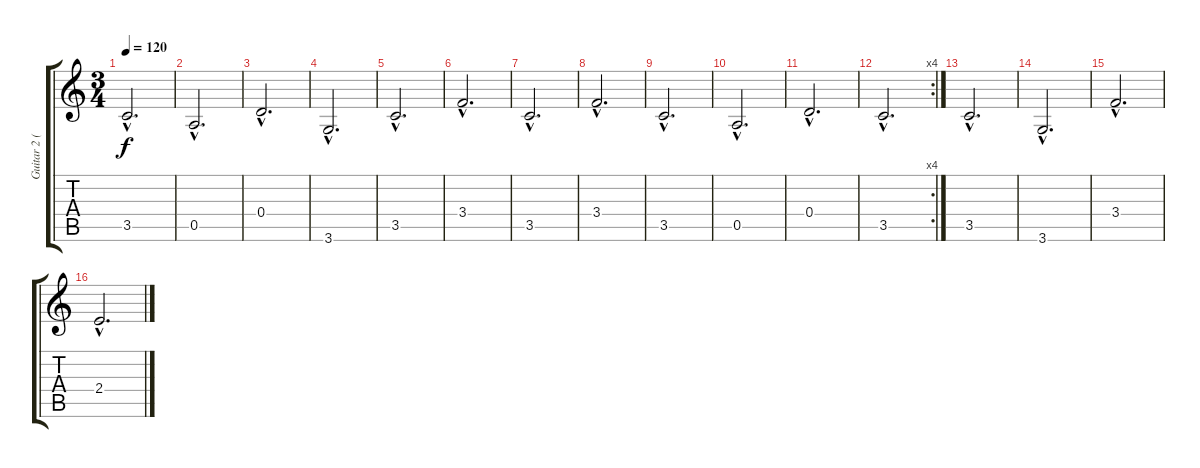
\track ("Guitar 2 (Bass)" "Guitar 2 (") {instrument acousticguitarnylon}
\staff {score tabs}
\tuning (E4 B3 G3 D3 A2 E2) {hide}
\ts (3 4)
\tempo 120
\clef g2
\ks c
3.5{hac}.2{d dy f} |
0.5{hac}.2{d} |
0.4{hac}.2{d} |
3.6{hac}.2{d} |
3.5{hac}.2{d} |
3.4{hac}.2{d} |
3.5{hac}.2{d} |
3.4{hac}.2{d} |
3.5{hac}.2{d} |
0.5{hac}.2{d} |
0.4{hac}.2{d} |
\rc 4
3.5{hac}.2{d} |
3.5{hac}.2{d} |
3.6{hac}.2{d} |
3.4{hac}.2{d} |
2.4{hac}.2{d}
